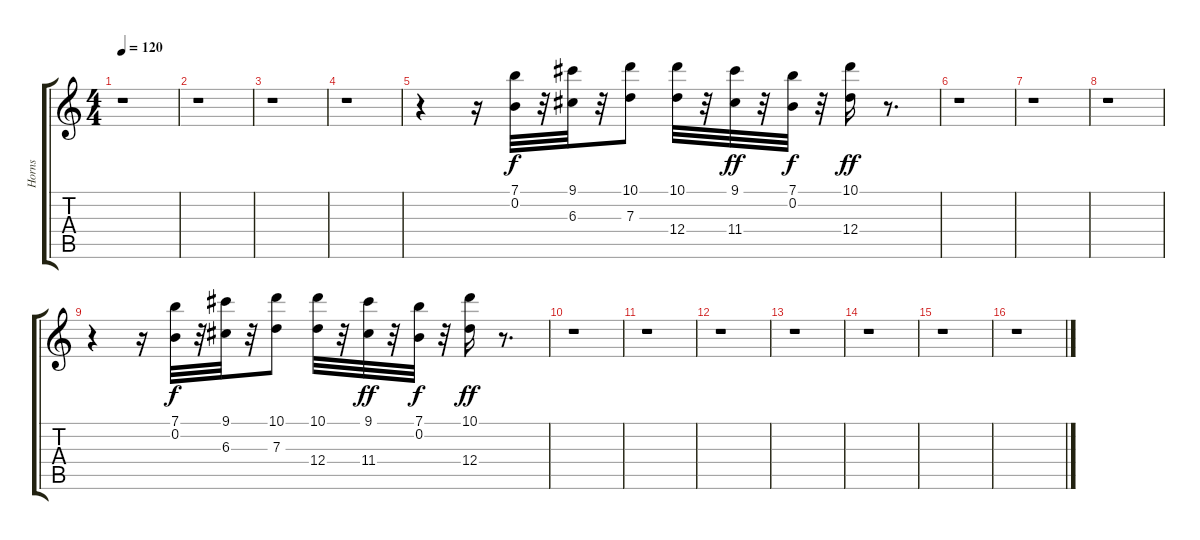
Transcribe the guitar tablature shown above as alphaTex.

\track ("Horns" "Horns") {instrument synthbass1}
\staff {score tabs}
\tuning (E4 B3 G3 D3 A2 E2) {hide}
\ts (4 4)
\tempo 120
\clef g2
\ks c
r.1{dy ff} |
r.1 |
r.1 |
r.1 |
r.4 r.16 (7.1 0.2).32{dy f} r.32 (9.1 6.3).32 r.32 (10.1 7.3).8 (10.1 12.4).32 r.32 (9.1 11.4).32{dy ff} r.32 (7.1 0.2).32{dy f} r.32 (10.1 12.4).16{dy ff} r.8{d} |
r.1 |
r.1 |
r.1 |
r.4 r.16 (7.1 0.2).32{dy f} r.32 (9.1 6.3).32 r.32 (10.1 7.3).8 (10.1 12.4).32 r.32 (9.1 11.4).32{dy ff} r.32 (7.1 0.2).32{dy f} r.32 (10.1 12.4).16{dy ff} r.8{d} |
r.1 |
r.1 |
r.1 |
r.1 |
r.1 |
r.1 |
r.1
